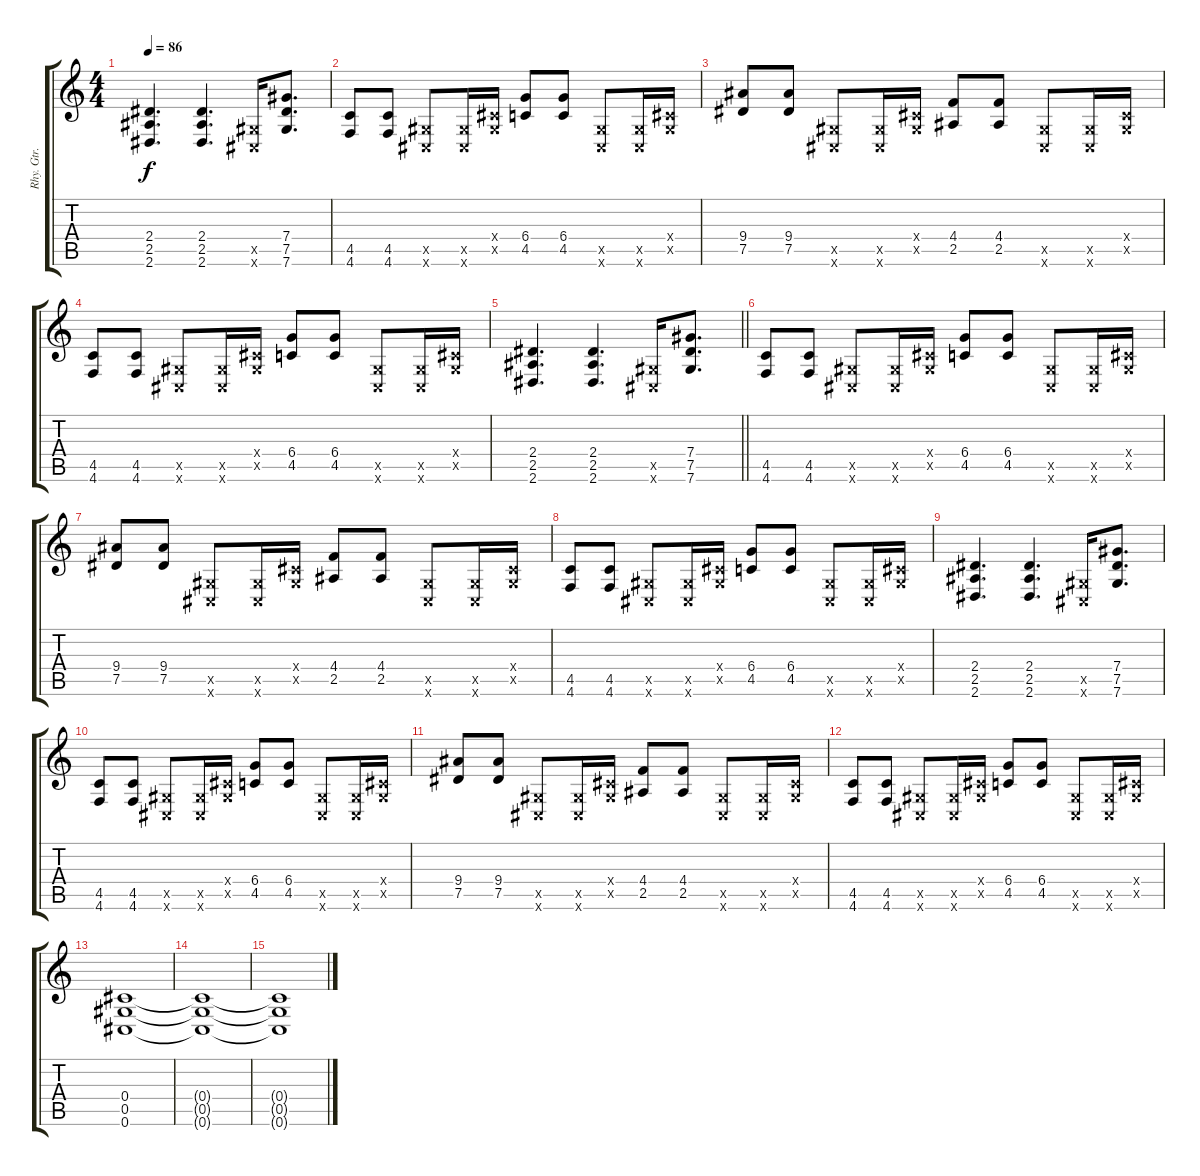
\track ("Rhy. Gtr. 1" "Rhy. Gtr. ") {instrument distortionguitar}
\staff {score tabs}
\tuning (Eb4 Bb3 Gb3 Db3 Ab2 Db2) {hide}
\ts (4 4)
\tempo 86
\clef g2
\ks c
(2.4 2.5 2.6).4{d dy f} (2.4 2.5 2.6).4{d} (0.5{x} 0.6{x}).16 (7.4 7.5 7.6).8{d} |
(4.5 4.6).8 (4.5 4.6).8 (0.5{x} 0.6{x}).8 (0.5{x} 0.6{x}).16 (0.4{x} 0.5{x}).16 (6.4 4.5).8 (6.4 4.5).8 (0.5{x} 0.6{x}).8 (0.5{x} 0.6{x}).16 (0.4{x} 0.5{x}).16 |
(9.4 7.5).8 (9.4 7.5).8 (0.5{x} 0.6{x}).8 (0.5{x} 0.6{x}).16 (0.4{x} 0.5{x}).16 (4.4 2.5).8 (4.4 2.5).8 (0.5{x} 0.6{x}).8 (0.5{x} 0.6{x}).16 (0.4{x} 0.5{x}).16 |
(4.5 4.6).8 (4.5 4.6).8 (0.5{x} 0.6{x}).8 (0.5{x} 0.6{x}).16 (0.4{x} 0.5{x}).16 (6.4 4.5).8 (6.4 4.5).8 (0.5{x} 0.6{x}).8 (0.5{x} 0.6{x}).16 (0.4{x} 0.5{x}).16 |
\barLineRight lightlight
(2.4 2.5 2.6).4{d} (2.4 2.5 2.6).4{d} (0.5{x} 0.6{x}).16 (7.4 7.5 7.6).8{d} |
\section ("" "")
(4.5 4.6).8 (4.5 4.6).8 (0.5{x} 0.6{x}).8 (0.5{x} 0.6{x}).16 (0.4{x} 0.5{x}).16 (6.4 4.5).8 (6.4 4.5).8 (0.5{x} 0.6{x}).8 (0.5{x} 0.6{x}).16 (0.4{x} 0.5{x}).16 |
(9.4 7.5).8 (9.4 7.5).8 (0.5{x} 0.6{x}).8 (0.5{x} 0.6{x}).16 (0.4{x} 0.5{x}).16 (4.4 2.5).8 (4.4 2.5).8 (0.5{x} 0.6{x}).8 (0.5{x} 0.6{x}).16 (0.4{x} 0.5{x}).16 |
(4.5 4.6).8 (4.5 4.6).8 (0.5{x} 0.6{x}).8 (0.5{x} 0.6{x}).16 (0.4{x} 0.5{x}).16 (6.4 4.5).8 (6.4 4.5).8 (0.5{x} 0.6{x}).8 (0.5{x} 0.6{x}).16 (0.4{x} 0.5{x}).16 |
(2.4 2.5 2.6).4{d} (2.4 2.5 2.6).4{d} (0.5{x} 0.6{x}).16 (7.4 7.5 7.6).8{d} |
(4.5 4.6).8 (4.5 4.6).8 (0.5{x} 0.6{x}).8 (0.5{x} 0.6{x}).16 (0.4{x} 0.5{x}).16 (6.4 4.5).8 (6.4 4.5).8 (0.5{x} 0.6{x}).8 (0.5{x} 0.6{x}).16 (0.4{x} 0.5{x}).16 |
(9.4 7.5).8 (9.4 7.5).8 (0.5{x} 0.6{x}).8 (0.5{x} 0.6{x}).16 (0.4{x} 0.5{x}).16 (4.4 2.5).8 (4.4 2.5).8 (0.5{x} 0.6{x}).8 (0.5{x} 0.6{x}).16 (0.4{x} 0.5{x}).16 |
(4.5 4.6).8 (4.5 4.6).8 (0.5{x} 0.6{x}).8 (0.5{x} 0.6{x}).16 (0.4{x} 0.5{x}).16 (6.4 4.5).8 (6.4 4.5).8 (0.5{x} 0.6{x}).8 (0.5{x} 0.6{x}).16 (0.4{x} 0.5{x}).16 |
(0.4 0.5 0.6).1 |
(0.4{t} 0.5{t} 0.6{t}).1 |
(0.4{t} 0.5{t} 0.6{t}).1
